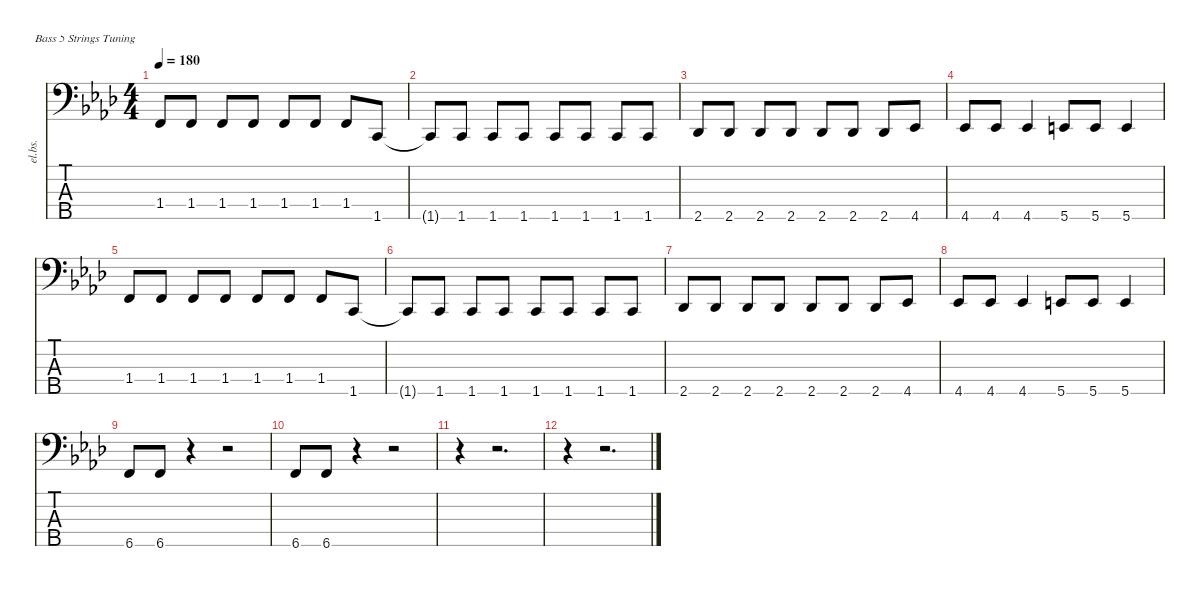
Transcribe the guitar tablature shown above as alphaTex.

\defaultSystemsLayout 4
\hideDynamics
\bracketExtendMode nobrackets
\track ("Bass" "el.bs.") {instrument electricbasspick}
\staff {score tabs}
\tuning (G2 D2 A1 E1 B0)
\ts (4 4)
\tempo 180
\clef f4
\ks fminor
1.4{acc forcenatural}.8{dy f beam Up} 1.4{acc forcenatural}.8{beam Up} 1.4{acc forcenatural}.8{beam Up} 1.4{acc forcenatural}.8{beam Up} 1.4{acc forcenatural}.8{beam Up} 1.4{acc forcenatural}.8{beam Up} 1.4{acc forcenatural}.8{beam Up} 1.5{acc forcenatural}.8{beam Up} |
1.5{t acc forcenatural}.8{beam Up} 1.5{acc forcenatural}.8{beam Up} 1.5{acc forcenatural}.8{beam Up} 1.5{acc forcenatural}.8{beam Up} 1.5{acc forcenatural}.8{beam Up} 1.5{acc forcenatural}.8{beam Up} 1.5{acc forcenatural}.8{beam Up} 1.5{acc forcenatural}.8{beam Up} |
2.5{acc b}.8{beam Up} 2.5{acc b}.8{beam Up} 2.5{acc b}.8{beam Up} 2.5{acc b}.8{beam Up} 2.5{acc b}.8{beam Up} 2.5{acc b}.8{beam Up} 2.5{acc b}.8{beam Up} 4.5{acc b}.8{beam Up} |
4.5{acc b}.8{beam Up} 4.5{acc b}.8{beam Up} 4.5{acc b}.4{beam Up} 5.5{acc forcenatural}.8{beam Up} 5.5{acc forcenatural}.8{beam Up} 5.5{acc forcenatural}.4{beam Up} |
1.4{acc forcenatural}.8{beam Up} 1.4{acc forcenatural}.8{beam Up} 1.4{acc forcenatural}.8{beam Up} 1.4{acc forcenatural}.8{beam Up} 1.4{acc forcenatural}.8{beam Up} 1.4{acc forcenatural}.8{beam Up} 1.4{acc forcenatural}.8{beam Up} 1.5{acc forcenatural}.8{beam Up} |
1.5{t acc forcenatural}.8{beam Up} 1.5{acc forcenatural}.8{beam Up} 1.5{acc forcenatural}.8{beam Up} 1.5{acc forcenatural}.8{beam Up} 1.5{acc forcenatural}.8{beam Up} 1.5{acc forcenatural}.8{beam Up} 1.5{acc forcenatural}.8{beam Up} 1.5{acc forcenatural}.8{beam Up} |
2.5{acc b}.8{beam Up} 2.5{acc b}.8{beam Up} 2.5{acc b}.8{beam Up} 2.5{acc b}.8{beam Up} 2.5{acc b}.8{beam Up} 2.5{acc b}.8{beam Up} 2.5{acc b}.8{beam Up} 4.5{acc b}.8{beam Up} |
4.5{acc b}.8{beam Up} 4.5{acc b}.8{beam Up} 4.5{acc b}.4{beam Up} 5.5{acc forcenatural}.8{beam Up} 5.5{acc forcenatural}.8{beam Up} 5.5{acc forcenatural}.4{beam Up} |
6.5{acc forcenatural}.8{beam Up} 6.5{acc forcenatural}.8{beam Up} r.4{beam Down} r.2{beam Down} |
6.5{acc forcenatural}.8{beam Up} 6.5{acc forcenatural}.8{beam Up} r.4{beam Down} r.2{beam Down} |
r.4{beam Down} r.2{d beam Down} |
r.4{beam Down} r.2{d beam Down}
